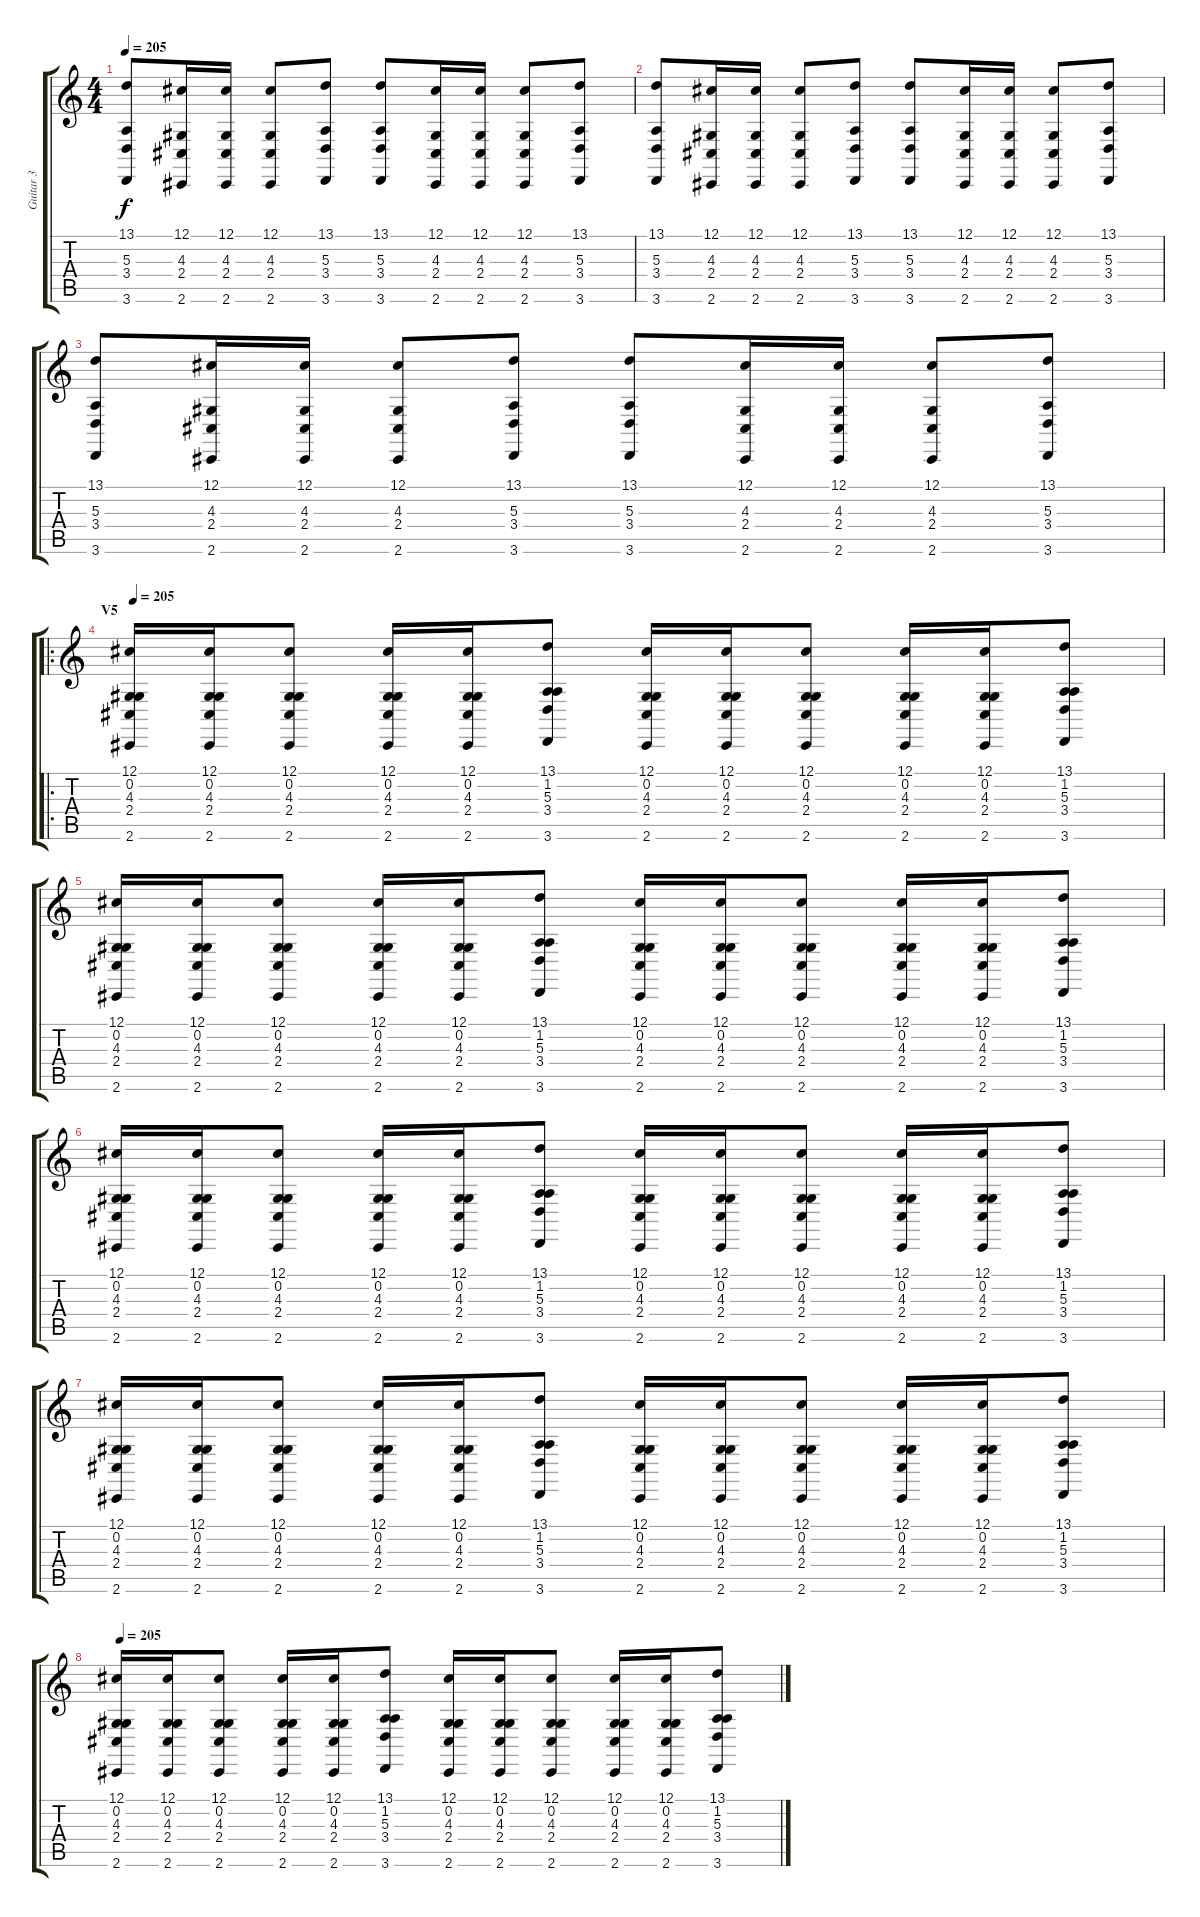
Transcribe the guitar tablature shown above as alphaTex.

\track ("Guitar 3" "Guitar 3") {instrument accordion}
\staff {score tabs}
\tuning (Db4 Ab3 E3 B2 Gb2 B1) {hide}
\ts (4 4)
\tempo 205
\clef g2
\ks c
(13.1 5.3 3.4 3.6).8{dy f} (12.1 4.3 2.4 2.6).16 (12.1 4.3 2.4 2.6).16 (12.1 4.3 2.4 2.6).8 (13.1 5.3 3.4 3.6).8 (13.1 5.3 3.4 3.6).8 (12.1 4.3 2.4 2.6).16 (12.1 4.3 2.4 2.6).16 (12.1 4.3 2.4 2.6).8 (13.1 5.3 3.4 3.6).8 |
(13.1 5.3 3.4 3.6).8 (12.1 4.3 2.4 2.6).16 (12.1 4.3 2.4 2.6).16 (12.1 4.3 2.4 2.6).8 (13.1 5.3 3.4 3.6).8 (13.1 5.3 3.4 3.6).8 (12.1 4.3 2.4 2.6).16 (12.1 4.3 2.4 2.6).16 (12.1 4.3 2.4 2.6).8 (13.1 5.3 3.4 3.6).8 |
(13.1 5.3 3.4 3.6).8 (12.1 4.3 2.4 2.6).16 (12.1 4.3 2.4 2.6).16 (12.1 4.3 2.4 2.6).8 (13.1 5.3 3.4 3.6).8 (13.1 5.3 3.4 3.6).8 (12.1 4.3 2.4 2.6).16 (12.1 4.3 2.4 2.6).16 (12.1 4.3 2.4 2.6).8 (13.1 5.3 3.4 3.6).8 |
\ro
\section ("" "V5")
\tempo 205
(12.1 0.2 4.3 2.4 2.6).16 (12.1 0.2 4.3 2.4 2.6).16 (12.1 0.2 4.3 2.4 2.6).8 (12.1 0.2 4.3 2.4 2.6).16 (12.1 0.2 4.3 2.4 2.6).16 (13.1 1.2 5.3 3.4 3.6).8 (12.1 0.2 4.3 2.4 2.6).16 (12.1 0.2 4.3 2.4 2.6).16 (12.1 0.2 4.3 2.4 2.6).8 (12.1 0.2 4.3 2.4 2.6).16 (12.1 0.2 4.3 2.4 2.6).16 (13.1 1.2 5.3 3.4 3.6).8 |
(12.1 0.2 4.3 2.4 2.6).16 (12.1 0.2 4.3 2.4 2.6).16 (12.1 0.2 4.3 2.4 2.6).8 (12.1 0.2 4.3 2.4 2.6).16 (12.1 0.2 4.3 2.4 2.6).16 (13.1 1.2 5.3 3.4 3.6).8 (12.1 0.2 4.3 2.4 2.6).16 (12.1 0.2 4.3 2.4 2.6).16 (12.1 0.2 4.3 2.4 2.6).8 (12.1 0.2 4.3 2.4 2.6).16 (12.1 0.2 4.3 2.4 2.6).16 (13.1 1.2 5.3 3.4 3.6).8 |
(12.1 0.2 4.3 2.4 2.6).16 (12.1 0.2 4.3 2.4 2.6).16 (12.1 0.2 4.3 2.4 2.6).8 (12.1 0.2 4.3 2.4 2.6).16 (12.1 0.2 4.3 2.4 2.6).16 (13.1 1.2 5.3 3.4 3.6).8 (12.1 0.2 4.3 2.4 2.6).16 (12.1 0.2 4.3 2.4 2.6).16 (12.1 0.2 4.3 2.4 2.6).8 (12.1 0.2 4.3 2.4 2.6).16 (12.1 0.2 4.3 2.4 2.6).16 (13.1 1.2 5.3 3.4 3.6).8 |
(12.1 0.2 4.3 2.4 2.6).16 (12.1 0.2 4.3 2.4 2.6).16 (12.1 0.2 4.3 2.4 2.6).8 (12.1 0.2 4.3 2.4 2.6).16 (12.1 0.2 4.3 2.4 2.6).16 (13.1 1.2 5.3 3.4 3.6).8 (12.1 0.2 4.3 2.4 2.6).16 (12.1 0.2 4.3 2.4 2.6).16 (12.1 0.2 4.3 2.4 2.6).8 (12.1 0.2 4.3 2.4 2.6).16 (12.1 0.2 4.3 2.4 2.6).16 (13.1 1.2 5.3 3.4 3.6).8 |
\tempo 205
(12.1 0.2 4.3 2.4 2.6).16 (12.1 0.2 4.3 2.4 2.6).16 (12.1 0.2 4.3 2.4 2.6).8 (12.1 0.2 4.3 2.4 2.6).16 (12.1 0.2 4.3 2.4 2.6).16 (13.1 1.2 5.3 3.4 3.6).8 (12.1 0.2 4.3 2.4 2.6).16 (12.1 0.2 4.3 2.4 2.6).16 (12.1 0.2 4.3 2.4 2.6).8 (12.1 0.2 4.3 2.4 2.6).16 (12.1 0.2 4.3 2.4 2.6).16 (13.1 1.2 5.3 3.4 3.6).8
